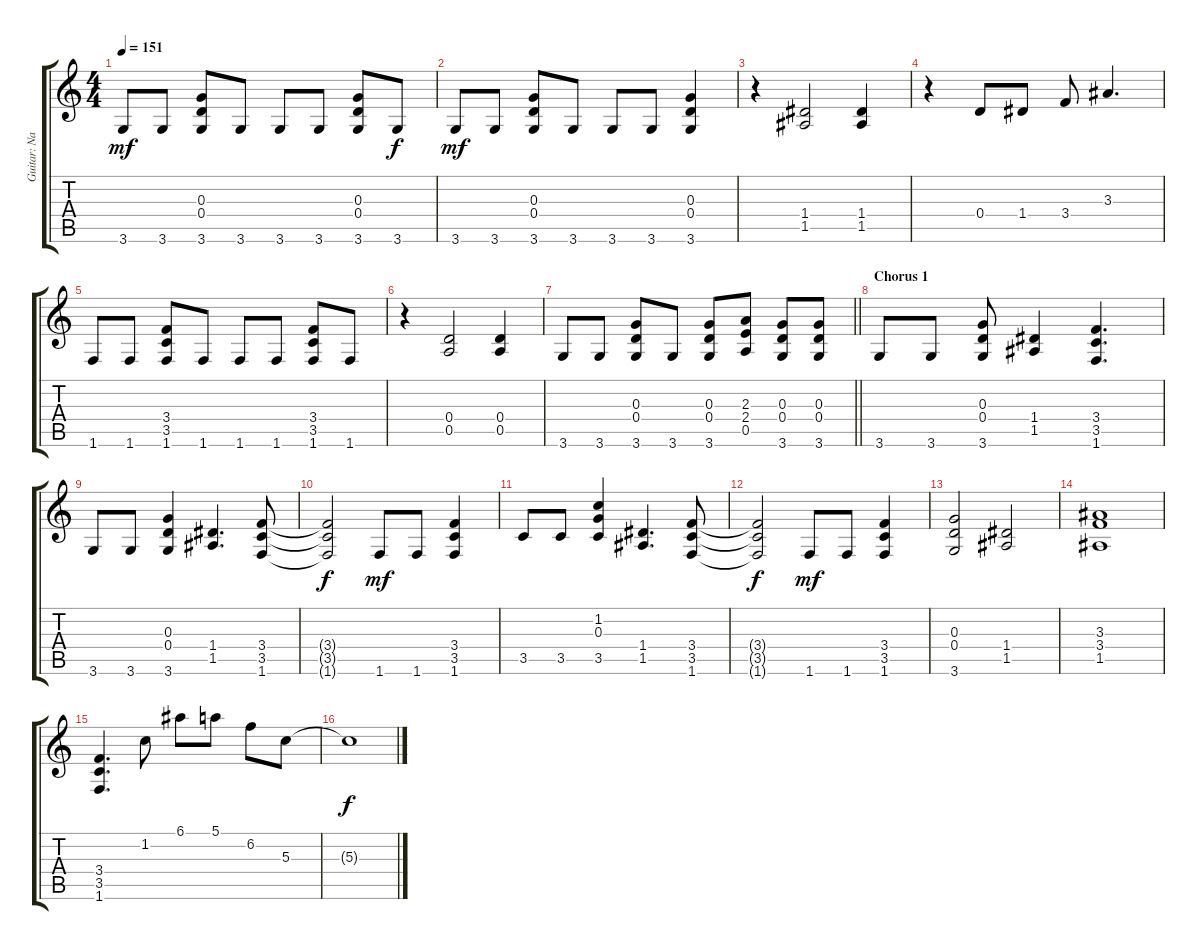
\track ("Guitar: Nancy Wilson" "Guitar: Na") {instrument overdrivenguitar}
\staff {score tabs}
\tuning (E4 B3 G3 D3 A2 E2) {hide}
\ts (4 4)
\tempo 151
\clef g2
\ks c
3.6.8{dy mf} 3.6.8 (0.3 0.4 3.6).8 3.6.8 3.6.8 3.6.8 (0.3 0.4 3.6).8 3.6.8{dy f} |
3.6.8{dy mf} 3.6.8 (0.3 0.4 3.6).8 3.6.8 3.6.8 3.6.8 (0.3 0.4 3.6).4 |
r.4 (1.4 1.5).2 (1.4 1.5).4 |
r.4 0.4.8 1.4.8 3.4.8 3.3.4{d} |
1.6.8 1.6.8 (3.4 3.5 1.6).8 1.6.8 1.6.8 1.6.8 (3.4 3.5 1.6).8 1.6.8 |
r.4 (0.4 0.5).2 (0.4 0.5).4 |
\barLineRight lightlight
3.6.8 3.6.8 (0.3 0.4 3.6).8 3.6.8 (0.3 0.4 3.6).8 (2.3 2.4 0.5).8 (0.3 0.4 3.6).8 (0.3 0.4 3.6).8 |
\section ("" "Chorus 1")
3.6.8 3.6.8 (0.3 0.4 3.6).8 (1.4 1.5).4 (3.4 3.5 1.6).4{d} |
3.6.8 3.6.8 (0.3 0.4 3.6).4 (1.4 1.5).4{d} (3.4 3.5 1.6).8 |
(3.4{t} 3.5{t} 1.6{t}).2{dy f} 1.6.8{dy mf} 1.6.8 (3.4 3.5 1.6).4 |
3.5.8 3.5.8 (1.2 0.3 3.5).4 (1.4 1.5).4{d} (3.4 3.5 1.6).8 |
(3.4{t} 3.5{t} 1.6{t}).2{dy f} 1.6.8{dy mf} 1.6.8 (3.4 3.5 1.6).4 |
(0.3 0.4 3.6).2 (1.4 1.5).2 |
(3.3 3.4 1.5).1 |
(3.4 3.5 1.6).4{d} 1.2.8 6.1.8 5.1.8 6.2.8 5.3.8 |
5.3{t}.1{dy f}
